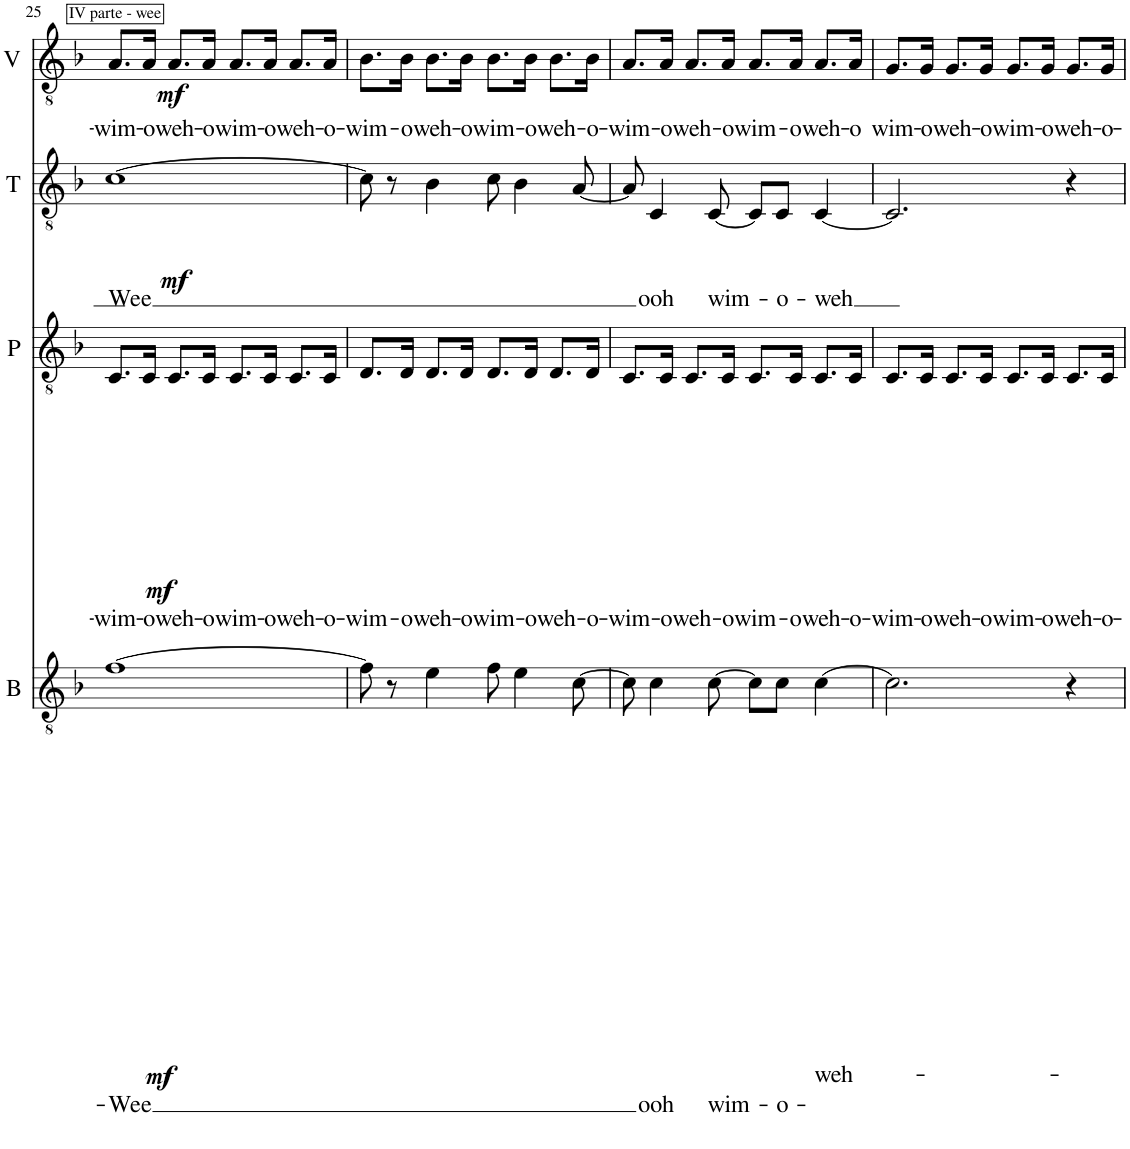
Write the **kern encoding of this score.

**kern	**text	**dynam	**kern	**text	**dynam	**kern	**text	**dynam	**kern	**text	**dynam
*part4	*part4	*part4	*part3	*part3	*part3	*part2	*part2	*part2	*part1	*part1	*part1
*staff4	*staff4	*staff4	*staff3	*staff3	*staff3	*staff2	*staff2	*staff2	*staff1	*staff1	*staff1
*I"Bacco	*	*	*I"Patruk	*	*	*I"Tipol	*	*	*I"Viggo	*	*
*I'B	*	*	*I'P	*	*	*I'T	*	*	*I'V	*	*
!!LO:PB:g=z
*clefGv2	*	*	*clefGv2	*	*	*clefGv2	*	*	*clefGv2	*	*
*k[b-]	*	*	*k[b-]	*	*	*k[b-]	*	*	*k[b-]	*	*
*M4/4	*	*	*M4/4	*	*	*M4/4	*	*	*M4/4	*	*
=25	=25	=25	=25	=25	=25	=25	=25	=25	=25	=25	=25
!	!LO:LY:b	!LO:DY:b	!	!LO:LY:b	!LO:DY:b	!	!LO:LY:b	!LO:DY:b	!	!LO:LY:b	!LO:DY:b
[1f	Wee	mf	8.C/L	-wim-	mf	[1c	Wee	mf	8.A/L	-wim-	mf
!	!	!	!	!LO:LY:b	!	!	!	!	!	!LO:LY:b	!
.	.	.	16C/Jk	-o-	.	.	.	.	16A/Jk	-o-	.
!	!	!	!	!LO:LY:b	!	!	!	!	!	!LO:LY:b	!
.	.	.	8.C/L	-weh-	.	.	.	.	8.A/L	-weh-	.
!	!	!	!	!LO:LY:b	!	!	!	!	!	!LO:LY:b	!
.	.	.	16C/Jk	-o-	.	.	.	.	16A/Jk	-o-	.
!	!	!	!	!LO:LY:b	!	!	!	!	!	!LO:LY:b	!
.	.	.	8.C/L	-wim-	.	.	.	.	8.A/L	-wim-	.
!	!	!	!	!LO:LY:b	!	!	!	!	!	!LO:LY:b	!
.	.	.	16C/Jk	-o-	.	.	.	.	16A/Jk	-o-	.
!	!	!	!	!LO:LY:b	!	!	!	!	!	!LO:LY:b	!
.	.	.	8.C/L	-weh-	.	.	.	.	8.A/L	-weh-	.
!	!	!	!	!LO:LY:b	!	!	!	!	!	!LO:LY:b	!
.	.	.	16C/Jk	-o-	.	.	.	.	16A/Jk	-o-	.
=26	=26	=26	=26	=26	=26	=26	=26	=26	=26	=26	=26
!	!	!	!	!LO:LY:b	!	!	!	!	!	!LO:LY:b	!
8f\]	.	.	8.D/L	-wim-	.	8c\]	.	.	8.B-\L	-wim-	.
8r	.	.	.	.	.	8r	.	.	.	.	.
!	!	!	!	!LO:LY:b	!	!	!	!	!	!LO:LY:b	!
.	.	.	16D/Jk	-o-	.	.	.	.	16B-\Jk	-o-	.
!	!	!	!	!LO:LY:b	!	!	!	!	!	!LO:LY:b	!
4e\	.	.	8.D/L	-weh-	.	4B-\	.	.	8.B-\L	-weh-	.
!	!	!	!	!LO:LY:b	!	!	!	!	!	!LO:LY:b	!
.	.	.	16D/Jk	-o-	.	.	.	.	16B-\Jk	-o-	.
!	!	!	!	!LO:LY:b	!	!	!	!	!	!LO:LY:b	!
8f\	.	.	8.D/L	-wim-	.	8c\	.	.	8.B-\L	-wim-	.
4e\	.	.	.	.	.	4B-\	.	.	.	.	.
!	!	!	!	!LO:LY:b	!	!	!	!	!	!LO:LY:b	!
.	.	.	16D/Jk	-o-	.	.	.	.	16B-\Jk	-o-	.
!	!	!	!	!LO:LY:b	!	!	!	!	!	!LO:LY:b	!
.	.	.	8.D/L	-weh-	.	.	.	.	8.B-\L	-weh-	.
[8c\	.	.	.	.	.	[8A/	.	.	.	.	.
!	!	!	!	!LO:LY:b	!	!	!	!	!	!LO:LY:b	!
.	.	.	16D/Jk	-o-	.	.	.	.	16B-\Jk	-o-	.
=27	=27	=27	=27	=27	=27	=27	=27	=27	=27	=27	=27
!	!	!	!	!LO:LY:b	!	!	!	!	!	!LO:LY:b	!
8c\]	.	.	8.C/L	-wim-	.	8A/]	.	.	8.A/L	-wim-	.
!	!LO:LY:b	!	!	!	!	!	!LO:LY:b	!	!	!	!
4c\	ooh	.	.	.	.	4C/	ooh	.	.	.	.
!	!	!	!	!LO:LY:b	!	!	!	!	!	!LO:LY:b	!
.	.	.	16C/Jk	-o-	.	.	.	.	16A/Jk	-o-	.
!	!	!	!	!LO:LY:b	!	!	!	!	!	!LO:LY:b	!
.	.	.	8.C/L	-weh-	.	.	.	.	8.A/L	-weh-	.
!	!LO:LY:b	!	!	!	!	!	!LO:LY:b	!	!	!	!
[8c\	wim-	.	.	.	.	[8C/	wim-	.	.	.	.
!	!	!	!	!LO:LY:b	!	!	!	!	!	!LO:LY:b	!
.	.	.	16C/Jk	-o-	.	.	.	.	16A/Jk	-o-	.
!	!	!	!	!LO:LY:b	!	!	!	!	!	!LO:LY:b	!
8c\L]	.	.	8.C/L	-wim-	.	8C/L]	.	.	8.A/L	-wim-	.
!	!LO:LY:b	!	!	!	!	!	!LO:LY:b	!	!	!	!
8c\J	-o-	.	.	.	.	8C/J	-o-	.	.	.	.
!	!	!	!	!LO:LY:b	!	!	!	!	!	!LO:LY:b	!
.	.	.	16C/Jk	-o-	.	.	.	.	16A/Jk	-o-	.
!	!LO:LY:b	!	!	!LO:LY:b	!	!	!LO:LY:b	!	!	!LO:LY:b	!
[4c\	-weh-	.	8.C/L	-weh-	.	[4C/	-weh	.	8.A/L	-weh-	.
!	!	!	!	!LO:LY:b	!	!	!	!	!	!LO:LY:b	!
.	.	.	16C/Jk	-o-	.	.	.	.	16A/Jk	-o	.
=28	=28	=28	=28	=28	=28	=28	=28	=28	=28	=28	=28
!	!	!	!	!LO:LY:b	!	!	!	!	!	!LO:LY:b	!
2.c\]	.	.	8.C/L	-wim-	.	2.C/]	.	.	8.G/L	wim-	.
!	!	!	!	!LO:LY:b	!	!	!	!	!	!LO:LY:b	!
.	.	.	16C/Jk	-o-	.	.	.	.	16G/Jk	-o-	.
!	!	!	!	!LO:LY:b	!	!	!	!	!	!LO:LY:b	!
.	.	.	8.C/L	-weh-	.	.	.	.	8.G/L	-weh-	.
!	!	!	!	!LO:LY:b	!	!	!	!	!	!LO:LY:b	!
.	.	.	16C/Jk	-o-	.	.	.	.	16G/Jk	-o-	.
!	!	!	!	!LO:LY:b	!	!	!	!	!	!LO:LY:b	!
.	.	.	8.C/L	-wim-	.	.	.	.	8.G/L	-wim-	.
!	!	!	!	!LO:LY:b	!	!	!	!	!	!LO:LY:b	!
.	.	.	16C/Jk	-o-	.	.	.	.	16G/Jk	-o-	.
!	!	!	!	!LO:LY:b	!	!	!	!	!	!LO:LY:b	!
4r	.	.	8.C/L	-weh-	.	4r	.	.	8.G/L	-weh-	.
!	!	!	!	!LO:LY:b	!	!	!	!	!	!LO:LY:b	!
.	.	.	16C/Jk	-o-	.	.	.	.	16G/Jk	-o-	.
=	=	=	=	=	=	=	=	=	=	=	=
*-	*-	*-	*-	*-	*-	*-	*-	*-	*-	*-	*-
